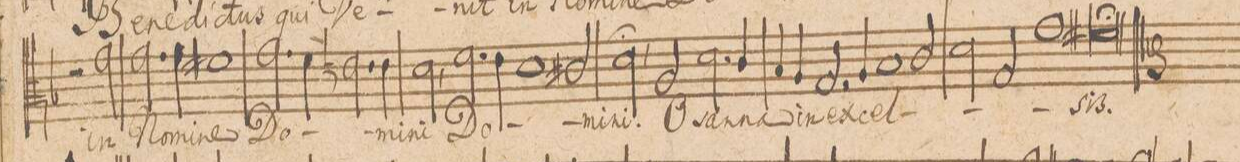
**kern	**text
*I"CANTVS.	*
*clefC3	*
*k[b-]	*
*met(C|)	*
*M2/1	*
2r	.
2g\	in
2.g\	No-
4g\	-mi-
=29-	=29-
1f#X\	-ne
2.g\	Do-
4f#\	.
=30-	=30-
2.en\	.
4e\	mi-
2d,\	-ni
2.f\	Do-
=31-	=31-
4e\	.
1d\	.
2c#X/	mi-
=32-	=32-
2d;,\	-ni.
2A/	O-
2.d\	-san-
4c/	na
=33-	=33-
4B-/	.
4A/	in
2.G/	ex-
4A/	-cel-
1B-/	.
=34-	=34-
2c/	.
2d\	.
2G/	.
=35-	=35-
1g\	.
0.f#X\;	-sis.
=-	=-
*-	*-
